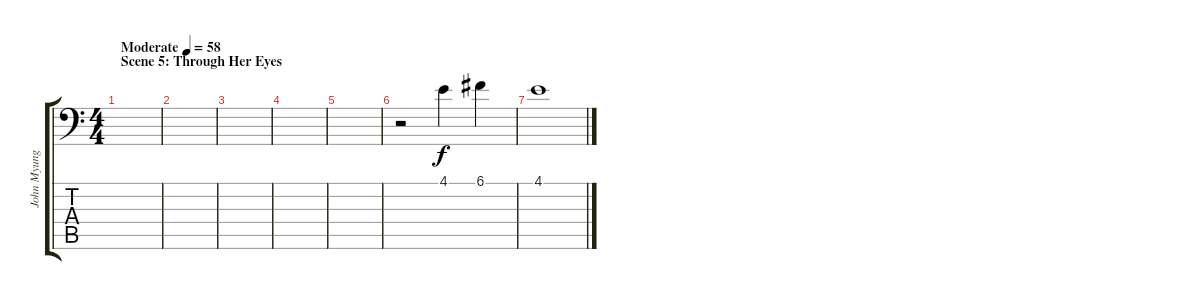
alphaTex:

\track ("John Myung" "John Myung") {instrument electricbassfinger}
\staff {score tabs}
\tuning (C3 G2 D2 A1 E1 B0) {hide}
\ts (4 4)
\section ("" "Scene 5: Through Her Eyes")
\tempo (58 "Moderate")
\clef f4
\ks c
|
|
|
|
|
r.2 4.1.4 6.1.4 |
4.1.1
